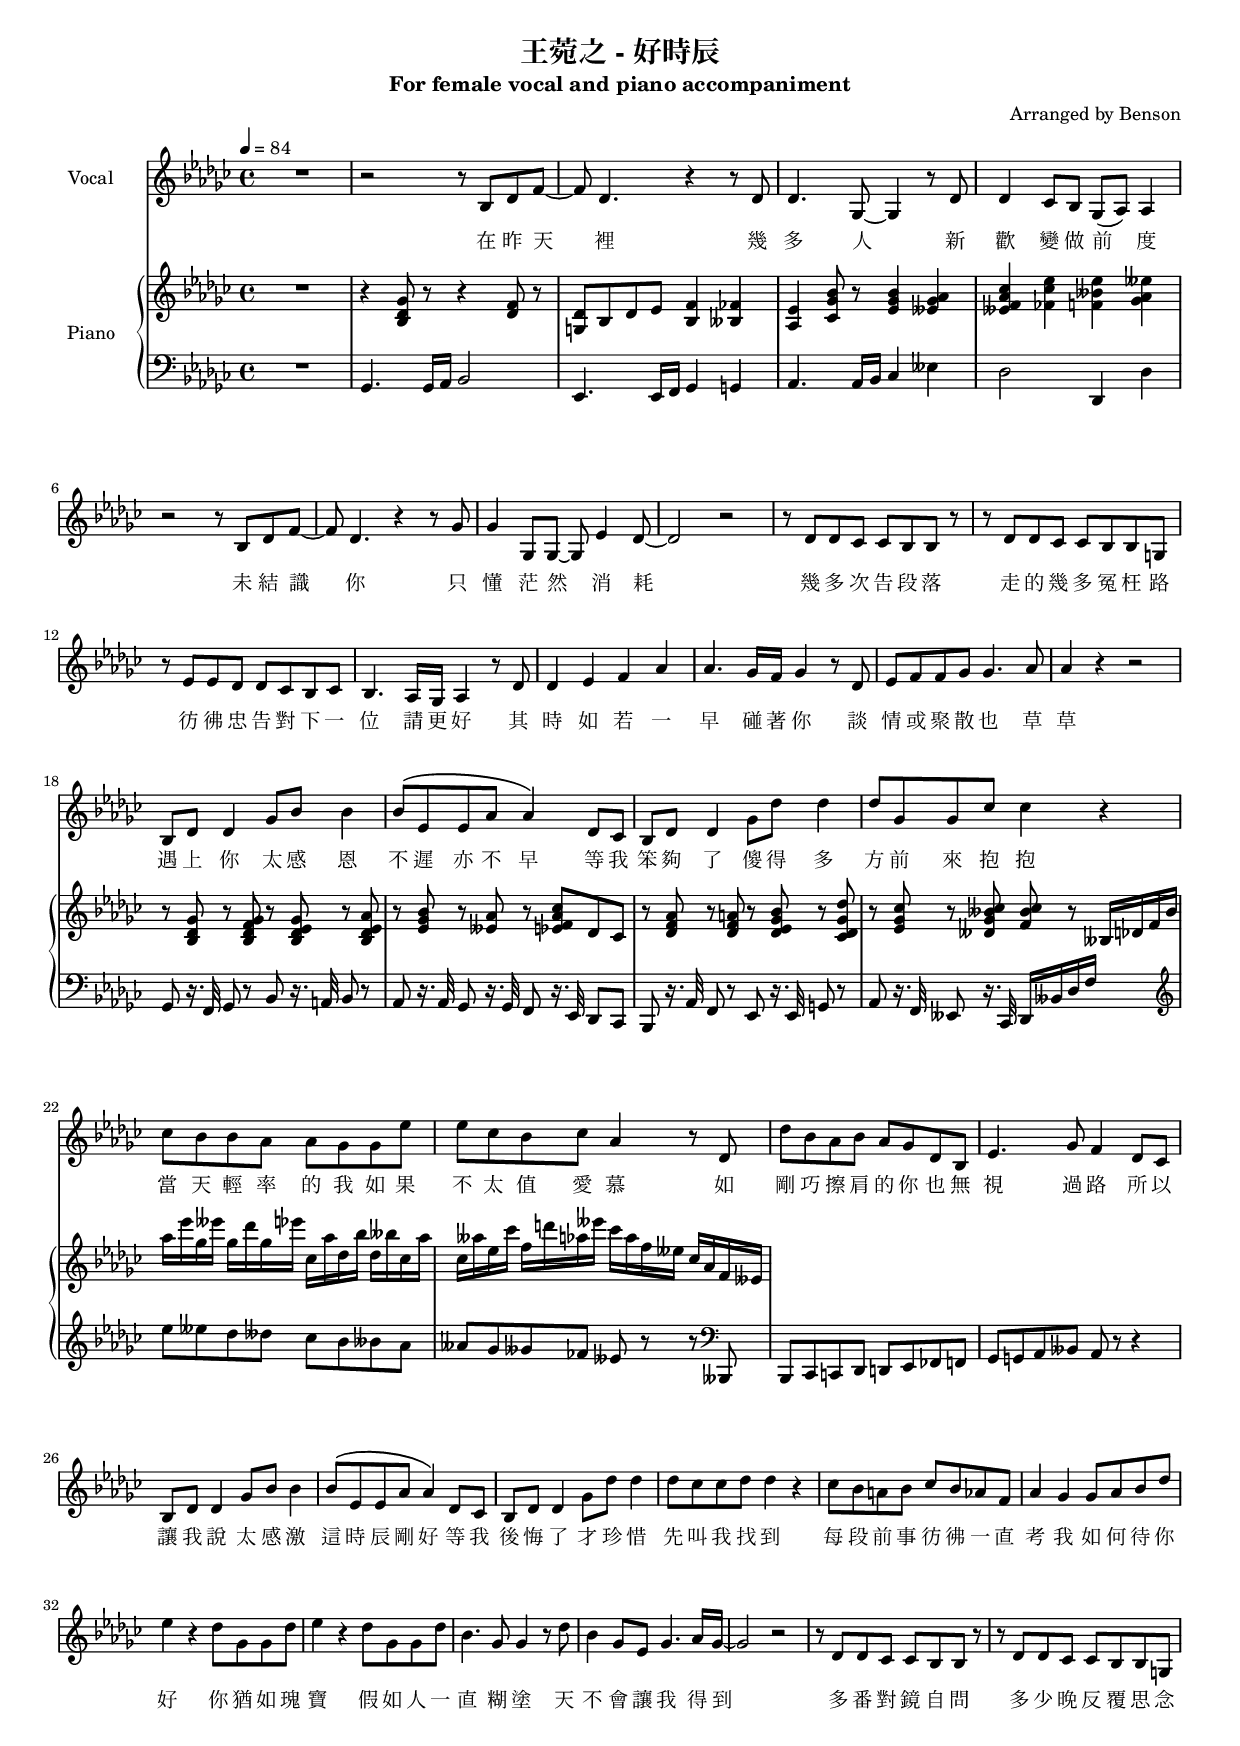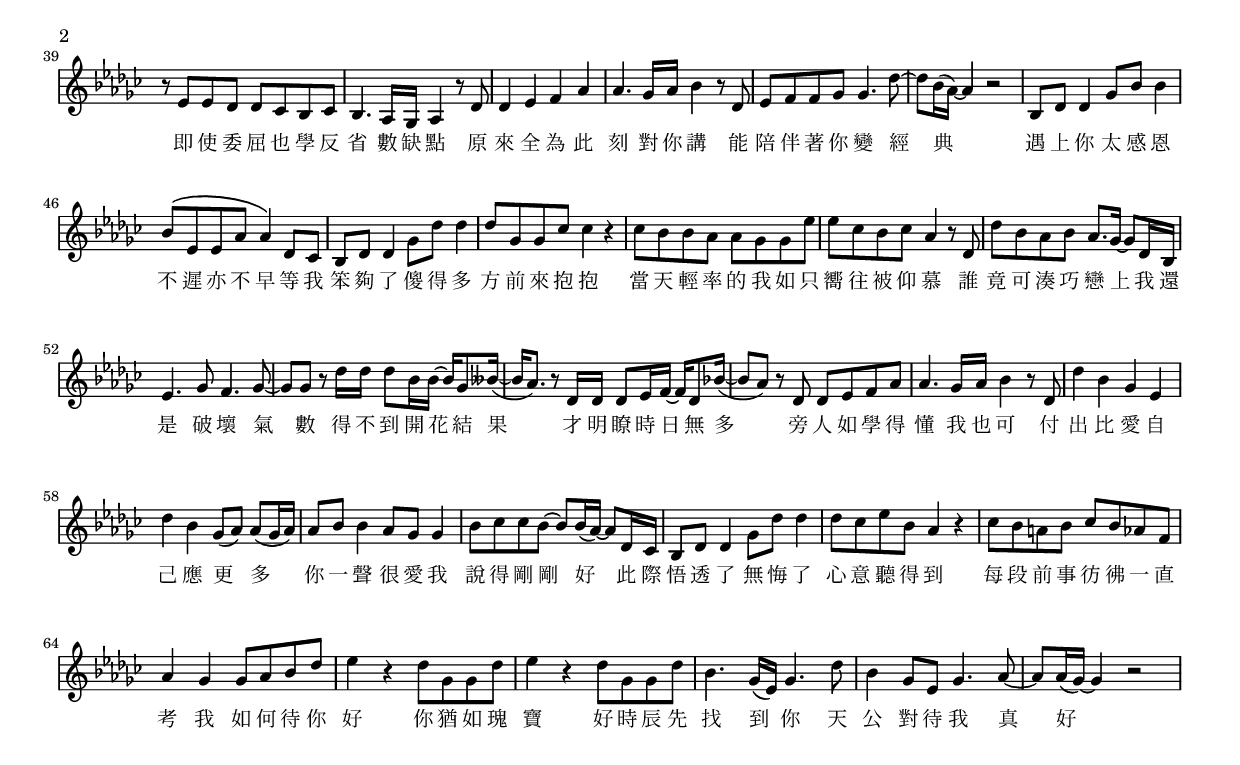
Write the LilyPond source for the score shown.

% ad lib
\version "2.18.2"
\include "articulate.ly"
#(set-global-staff-size 16)
% \tripletFeel 8 {

%%%%%%%%%%%%%%%%%%%%%%%%%%%%%%%%%%%%%%%%%%%%%%%%%%%%%%%%%%%%%%%%%%%%%%%%%%%%%%%%%%%%%%%%%%
%%  http://lsr.di.unimi.it/LSR/Item?id=445

%LSR by Jay Anderson.
%modyfied by Simon Albrecht on March 2014.
%=> http://lilypond.1069038.n5.nabble.com/LSR-445-error-td160662.html

#(define (octave-up m t)
 (let* ((octave (1- t))
      (new-note (ly:music-deep-copy m))
      (new-pitch (ly:make-pitch
        octave
        (ly:pitch-notename (ly:music-property m 'pitch))
        (ly:pitch-alteration (ly:music-property m 'pitch)))))
  (set! (ly:music-property new-note 'pitch) new-pitch)
  new-note))

#(define (octavize-chord elements t)
 (cond ((null? elements) elements)
     ((eq? (ly:music-property (car elements) 'name) 'NoteEvent)
       (cons (car elements)
             (cons (octave-up (car elements) t)
                   (octavize-chord (cdr elements) t))))
     (else (cons (car elements) (octavize-chord (cdr elements ) t)))))

#(define (octavize music t)
 (if (eq? (ly:music-property music 'name) 'EventChord)
       (ly:music-set-property! music 'elements (octavize-chord
(ly:music-property music 'elements) t)))
 music)

makeOctaves = #(define-music-function (parser location arg mus) (integer? ly:music?)
 (music-map (lambda (x) (octavize x arg)) (event-chord-wrap! mus)))
%%%%%%%%%%%%%%%%%%%%%%%%%%%%%%%%%%%%%%%%%%%%%%%%%%%%%%%%%%%%%%%%%%%%%%%%%%%%%%%%%%%%%%%%%%

cr = \change Staff = "right"
cl = \change Staff = "left"
rhMark = \markup { 
  \path #0.1 #'((moveto -1 0)(rlineto 0 -1.5)(rlineto 0.5 0))
}

\header {
  title = "王菀之 - 好時辰"
  subtitle = "For female vocal and piano accompaniment"
  arranger = "Arranged by Benson"
}

melody-intro = \relative c {
  R1
}

melody-verse-one = \relative c' {
  r2 r8 b d fis~ fis d4. r4 r8
  d d4. g,8~ g4 r8
  d'8 d4 c8 b g( a) a4
  r2 r8 b d fis~ fis d4. r4 r8
  g g4 g,8 g~ g e'4 d8~ d2 r2

  r8 d8 d c c b b r
  r8 d8 d c c b b gis
  r8 e' e d d c b c b4. a16 g a4 r8
  d8 d4 e fis a a4. g16 fis g4 r8
  d8 e fis fis g g4. a8 a4 r r2
}

melody-verse-two = \relative c' {
  r8 d8 d c c b b r
  r8 d8 d c c b b gis
  r8 e' e d d c b c b4. a16 g a4 r8
  d8 d4 e fis a a4. g16 a b4 r8
  d,8 e fis fis g g4. d'8~ d b16( a16~) a4 r2
}

melody-chorus-one = \relative c' {
  b8 d d4 g8 b b4
  b8\( e, e a a4\)
  d,8 c b d d4 g8 d' d4
  d8 g, g c c4 r
  c8 b b a a g g e' e c b c a4 r8
  d,8 d' b a b a g d b e4. g8 fis4

  d8 c b8 d d4 g8 b b4
  b8\( e, e a a4\)
  d,8 c b d d4 g8 d' d4
  d8 c c d d4 r
  c8 b ais b c b a fis
  a4 g g8 a b d e4 r4
  d8 g, g d' e4 r
  d8 g, g d' b4. g8 g4 r8
  d' b4 g8 e g4. a16 g~ g2 r2
}

melody-bridge-one = \relative c' {
}

melody-chorus-two = \relative c' {
  b8 d d4 g8 b b4
  b8\( e, e a a4\)
  d,8 c b d d4 g8 d' d4
  d8 g, g c c4 r
  c8 b b a a g g e' e c b c a4 r8
  d,8 d' b a b a8. g16~ g8 d16 b e4. g8 fis4. g8~
  g8 g r
}

melody-chorus-last = \relative c'' {
  a8 b b4 a8 g g4
  b8 c c b~ b b16( a)~ a8
  d,16 c b8 d d4 g8 d' d4
  d8 c e b a4 r
  c8 b ais b c b a fis a4 g g8 a b d e4 r
  d8 g, g d' e4 r
  d8 g, g d' b4. g16( e) g4.
  d'8 b4 g8 e g4. a8~ a8 a16( g)~ g4 r2
}

melody-episode = \relative c'' {
  d16 d d8 b16 b~ b g8 bes16~( bes a8.) r8
  d,16 d d8 e16 fis~ fis d8 b'16~( b8 a8) r8
  d,8 d e fis a a4. g16 a b4 r8
  d,8 d'4 b g e d' b g8( a) a8( g16 a)
}

melody-outro = \relative c {
}

melody = \relative c' {
  \phrasingSlurUp
	\key ges \major
	\time 4/4
  \tempo 4 = 84
  \transpose g ges {
    \melody-intro
    \melody-verse-one
    \melody-chorus-one
    \melody-verse-two
    \melody-chorus-two
    \melody-episode
    \melody-chorus-last
    \melody-outro
  }
  % \bar "|."
}

upper-intro = \relative c''' {
  R1
}

lower-intro = \relative c' {
  R1
}

upper-verse-one = \relative c' {
  r4 <b d g>8 r r4 <d fis>8 r
  <gis, d'>8 b d e <fis b,>4 <f bes,>
  <e a,>4 <c g' b>8 r <e g b>4 <ees g a>
  <ees fis a c>4 <f c' e> <fis bes e> <g a ees'>
  R1*12
}

lower-verse-one = \relative c {
  g4. g16 a b2
  e,4. e16 fis g4 gis
  a4. a16 b c4 ees
  d2 d,4 d'
  R1*12
}

upper-verse-two = \relative c'' {
}

lower-verse-two = \relative c' {
}

upper-chorus-one = \relative c' {
  r8 <b d g> r <b d fis g>
  r8 <b d e g> r <b d e a>
  r8 <e g b> r <ees a>
  r8 <e fis a c> d c
  r8 <d fis a> r <d fis ais>
  r8 <d e g b> r <c d g d'>
  r8 <e g c> r <des g bes c>
  <fis bes c>8 r s4
  a'16 e' g, ees' g, d' g, e'
  c, a' d, b' d, bes' c, a'
  c, aes' e c' fis, dis' a ees' c16 a fis ees c a fis ees

}

lower-chorus-one = \relative c {
  g8 r16. fis32 g8 r
  b8 r16. ais32 b8 r
  a8 r16. a32 g8 r16. g32
  fis8 r16. e32 d8 c
  b8 r16. a'32 fis8 r
  e8 r16. e32 gis8 r
  a8 r16. fis32 ees8 r16. c32
  d16 bes' d fis \cr bes d fis bes
  \cl
  \clef treble
  e8 ees d des c b bes a aes g ges f ees r r
  \clef bass
  bes,,8 b c cis d dis e f fis g gis a bes a8 r r4
}

upper-chorus-two = \relative c' {
}

lower-chorus-two = \relative c' {
}

upper-episode = \relative c''' {
}

lower-episode = \relative c' {
}

upper-chorus-last = \relative c' {
}

lower-chorus-last = \relative c' {
}

upper-outro = \relative c''' {
}

lower-outro = \relative c {
}

upper = \relative c' {
  \clef treble
  \tempo 4 = 84
  \time 4/4
  \key ges \major
  \transpose g ges {
    \upper-intro
    \upper-verse-one
    \upper-chorus-one
    \upper-verse-two
    \upper-chorus-two
    \upper-episode
    \upper-chorus-last
    \upper-outro
  }
  % \bar "|."
}

lower = \relative c {
  \clef bass
  \time 4/4
  \key ges \major
  \transpose g ges {
    \lower-intro
    \lower-verse-one
    \lower-chorus-one
    \lower-verse-two
    \lower-chorus-two
    \lower-episode
    \lower-chorus-last
    \lower-outro
  }
  % \bar "|."
}

pedals = {
  % verse one
  s2..
}

dynamics = {
}

lyricsmain = \lyricmode {
  在 昨 天 裡 幾 多 人 新 歡 變 做 前 度
  未 結 識 你 只 懂 茫 然 消 耗

  幾 多 次 告 段 落 走 的 幾 多 冤 枉 路
  彷 彿 忠 告 對 下 一 位 請 更 好
  其 時 如 若 一 早 碰 著 你
  談 情 或 聚 散 也 草 草

  遇 上 你 太 感 恩 不 遲 亦 不 早
  等 我 笨 夠 了 傻 得 多 方 前 來 抱 抱
  當 天 輕 率 的 我 如 果 不 太 值 愛 慕
  如 剛 巧 擦 肩 的 你 也 無 視 過 路

  所 以 讓 我 說 太 感 激 這 時 辰 剛 好
  等 我 後 悔 了 才 珍 惜 先 叫 我 找 到
  每 段 前 事 彷 彿 一 直 考 我
  如 何 待 你 好 你 猶 如 瑰 寶
  假 如 人 一 直 糊 塗
  天 不 會 讓 我 得 到

  多 番 對 鏡 自 問 多 少 晚 反 覆 思 念
  即 使 委 屈 也 學 反 省 數 缺 點
  原 來 全 為 此 刻 對 你 講
  能 陪 伴 著 你 變 經 典

  遇 上 你 太 感 恩 不 遲 亦 不 早
  等 我 笨 夠 了 傻 得 多 方 前 來 抱 抱
  當 天 輕 率 的 我 如 只 嚮 往 被 仰 慕
  誰 竟 可 湊 巧 戀 上 我 還 是 破 壞 氣 數

  得 不 到 開 花 結 果 才 明 瞭 時 日 無 多
  旁 人 如 學 得 懂 我 也 可
  付 出 比 愛 自 己 應 更 多

  你 一 聲 很 愛 我 說 得 剛 剛 好
  此 際 悟 透 了 無 悔 了 心 意 聽 得 到

  每 段 前 事 彷 彿 一 直 考 我
  如 何 待 你 好 你 猶 如 瑰 寶
  好 時 辰 先 找 到 你
  天 公 對 待 我 真 好
}

\paper {
  page-breaking = #ly:page-turn-breaking
}
\score {
  <<
    \new Staff = "melodystaff" <<
      \set Staff.instrumentName = #"Vocal"
      \new Voice = "melody" {
        \melody
      }
      \context Lyrics = "lyrics" { \lyricsto "melody" { \lyricsmain } }
    >>
    \new PianoStaff <<
      \set PianoStaff.instrumentName = #"Piano"
      \new Staff = "right" {
        \upper
        % \articulate << \upper \pedals >>
      }
      \new Dynamics = "Dynamics_pf" \dynamics
      \new Staff = "left" {
        \lower
        % \articulate << \lower \pedals >>
      }
    >>
  >>
  \layout {
    \context {
      % add the RemoveEmptyStaffContext that erases rest-only staves
      \Staff \RemoveEmptyStaves
    }
    \context {
      % add the RemoveEmptyStaffContext that erases rest-only staves
      % \Dynamics \RemoveEmptyStaves
    }
    \context {
      \Score
      % Remove all-rest staves also in the first system
      \override VerticalAxisGroup.remove-first = ##t
      % If only one non-empty staff in a system exists, still print the starting bar
      \override SystemStartBar.collapse-height = #1
    }
    \context {
      \ChordNames
      \override ChordName #'font-size = #-3
    }
  }
}

\score {
  <<
    \new Staff = "melodystaff" <<
      \set Staff.midiInstrument = #"electric guitar (clean)"
      \set Staff.instrumentName = #"Vocal"
      \set Staff.midiMinimumVolume = #0.6
      \set Staff.midiMaximumVolume = #0.7
      \new Voice = "melody" {
        \melody
      }
      \context Lyrics = "lyrics" { \lyricsto "melody" { \lyricsmain } }
    >>
    \new PianoStaff <<
      \set PianoStaff.instrumentName = #"Piano"
      \new Staff = "right" {
        \set Staff.midiInstrument = #"acoustic grand"
        \set Staff.midiMinimumVolume = #0.6
        \set Staff.midiMaximumVolume = #0.7
        % \upper
        \articulate << \upper \pedals >>
      }
      \new Dynamics = "Dynamics_pf" \dynamics
      \new Staff = "left" {
        \set Staff.midiInstrument = #"acoustic grand"
        \set Staff.midiMinimumVolume = #0.6
        \set Staff.midiMaximumVolume = #0.7
        % \lower
        \articulate << \lower \pedals >>
      }
    >>
  >>
  \midi {
    \context {
      \ChordNameVoice \remove Note_performer
    }
  }
}

\book {
\bookOutputSuffix "no-vocal"
\score {
  <<
    \new PianoStaff <<
      \set PianoStaff.instrumentName = #"Piano"
      \new Staff = "right" {
        \set Staff.midiInstrument = #"acoustic grand"
        \set Staff.midiMinimumVolume = #0.3
        \set Staff.midiMaximumVolume = #0.7
        \articulate << \upper \pedals >>
      }
      \new Dynamics = "Dynamics_pf" \dynamics
      \new Staff = "left" {
        \set Staff.midiInstrument = #"acoustic grand"
        \set Staff.midiMinimumVolume = #0.3
        \set Staff.midiMaximumVolume = #0.7
        \articulate << \lower \pedals >>
      }
    >>
  >>
  \midi {
    \context {
      \ChordNameVoice \remove Note_performer
    }
  }
}
}
